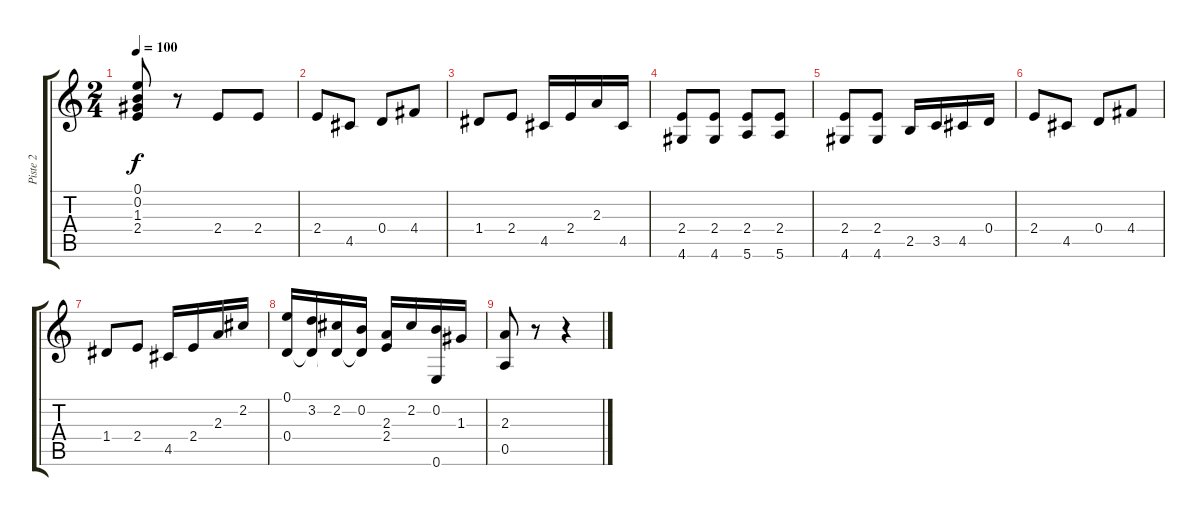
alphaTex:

\track ("Piste 2" "Piste 2") {instrument acousticguitarnylon}
\staff {score tabs}
\tuning (E4 B3 G3 D3 A2 E2) {hide}
\ts (2 4)
\tempo 100
\clef g2
\ks c
(0.1 0.2 1.3 2.4).8{dy f} r.8 2.4.8 2.4.8 |
2.4.8 4.5.8 0.4.8 4.4.8 |
1.4.8 2.4.8 4.5.16 2.4.16 2.3.16 4.5.16 |
(2.4 4.6).8 (2.4 4.6).8 (2.4 5.6).8 (2.4 5.6).8 |
(2.4 4.6).8 (2.4 4.6).8 2.5.16 3.5.16 4.5.16 0.4.16 |
2.4.8 4.5.8 0.4.8 4.4.8 |
1.4.8 2.4.8 4.5.16 2.4.16 2.3.16 2.2.16 |
(0.1 0.4).16 (3.2 0.4{t}).16 (2.2 0.4{t}).16 (0.2 0.4{t}).16 (2.3 2.4).16 2.2.16 (0.2 0.6).16 1.3.16 |
(2.3 0.5).8 r.8 r.4
